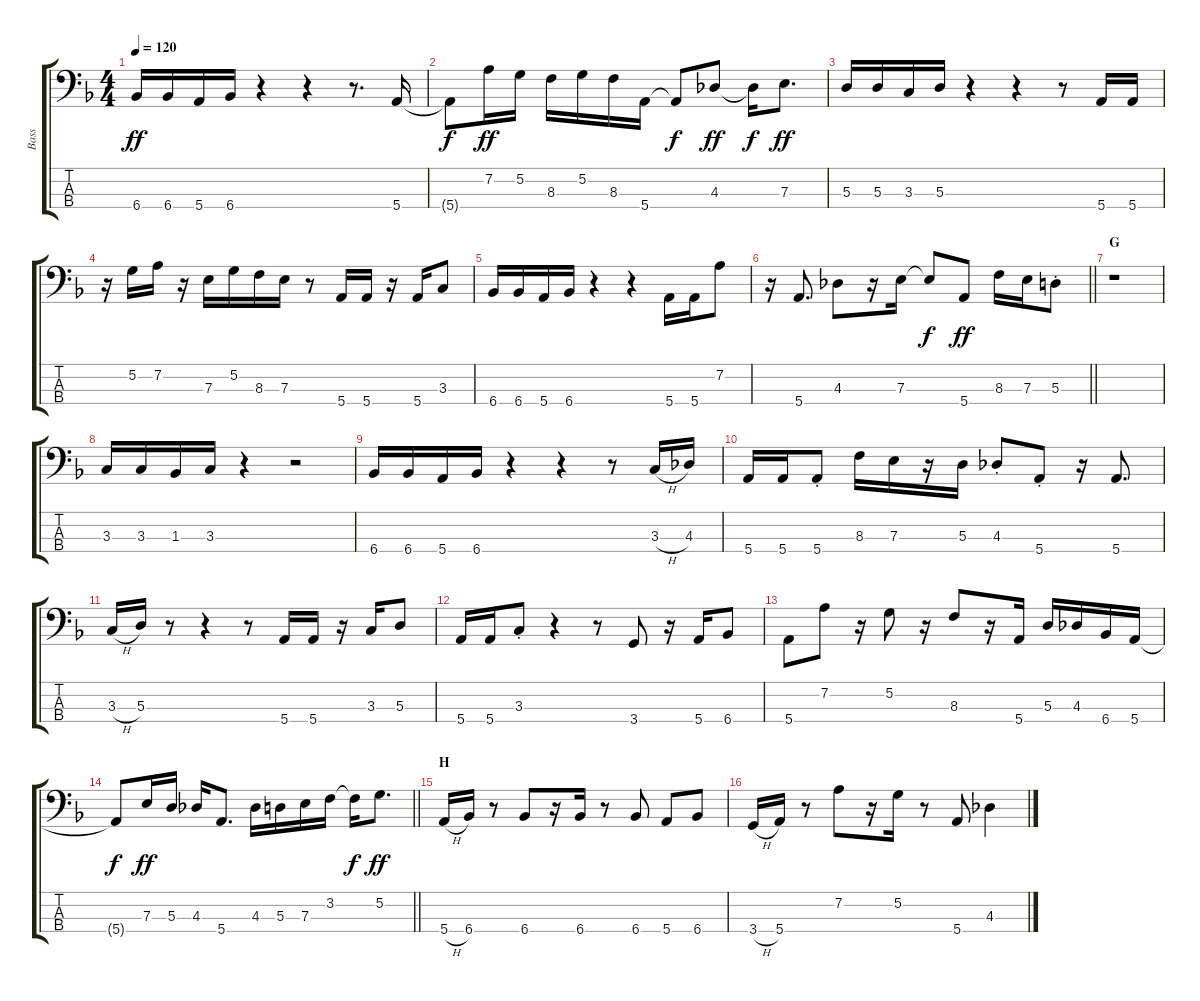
\track ("Bass" "Bass") {instrument electricbasspick}
\staff {score tabs}
\tuning (G2 D2 A1 E1) {hide}
\ts (4 4)
\tempo 120
\clef f4
\ks f
6.4.16{dy ff} 6.4.16 5.4.16 6.4.16 r.4 r.4 r.8{d} 5.4.16 |
5.4{t}.8{dy f} 7.2.16{dy ff} 5.2.16 8.3.16 5.2.16 8.3.16 5.4.16 5.4{t}.8{dy f} 4.3.8{dy ff} 4.3{t}.16{dy f} 7.3.8{d dy ff} |
5.3.16 5.3.16 3.3.16 5.3.16 r.4 r.4 r.8 5.4.16 5.4.16 |
r.16 5.2.16 7.2.16 r.16 7.3.16 5.2.16 8.3.16 7.3.16 r.8 5.4.16 5.4.16 r.16 5.4.16 3.3.8 |
6.4.16 6.4.16 5.4.16 6.4.16 r.4 r.4 5.4.16 5.4.16 7.2.8 |
\barLineRight lightlight
r.16 5.4.8{d} 4.3.8 r.16 7.3.16 7.3{t}.8{dy f} 5.4.8{dy ff} 8.3.16 7.3.16 5.3{st}.8 |
\section ("" "G")
r.1 |
3.3.16 3.3.16 1.3.16 3.3.16 r.4 r.2 |
6.4.16 6.4.16 5.4.16 6.4.16 r.4 r.4 r.8 3.3{h}.16 4.3.16 |
5.4.16 5.4.16 5.4{st}.8 8.3.16 7.3.16 r.16 5.3.16 4.3{st}.8 5.4{st}.8 r.16 5.4.8{d} |
3.3{h}.16 5.3.16 r.8 r.4 r.8 5.4.16 5.4.16 r.16 3.3.16 5.3.8 |
5.4.16 5.4.16 3.3{st}.8 r.4 r.8 3.4.8 r.16 5.4.16 6.4.8 |
5.4.8 7.2.8 r.16 5.2.8 r.16 8.3.8 r.16 5.4.16 5.3.16 4.3.16 6.4.16 5.4.16 |
\barLineRight lightlight
5.4{t}.8{dy f} 7.3.16{dy ff} 5.3.16 4.3.16 5.4.8{d} 4.3.16 5.3.16 7.3.16 3.2.16 3.2{t}.16{dy f} 5.2.8{d dy ff} |
\section ("" "H")
5.4{h}.16 6.4.16 r.8 6.4.8 r.16 6.4.16 r.8 6.4.8 5.4.8 6.4.8 |
3.4{h}.16 5.4.16 r.8 7.2.8 r.16 5.2.16 r.8 5.4.8 4.3.4
